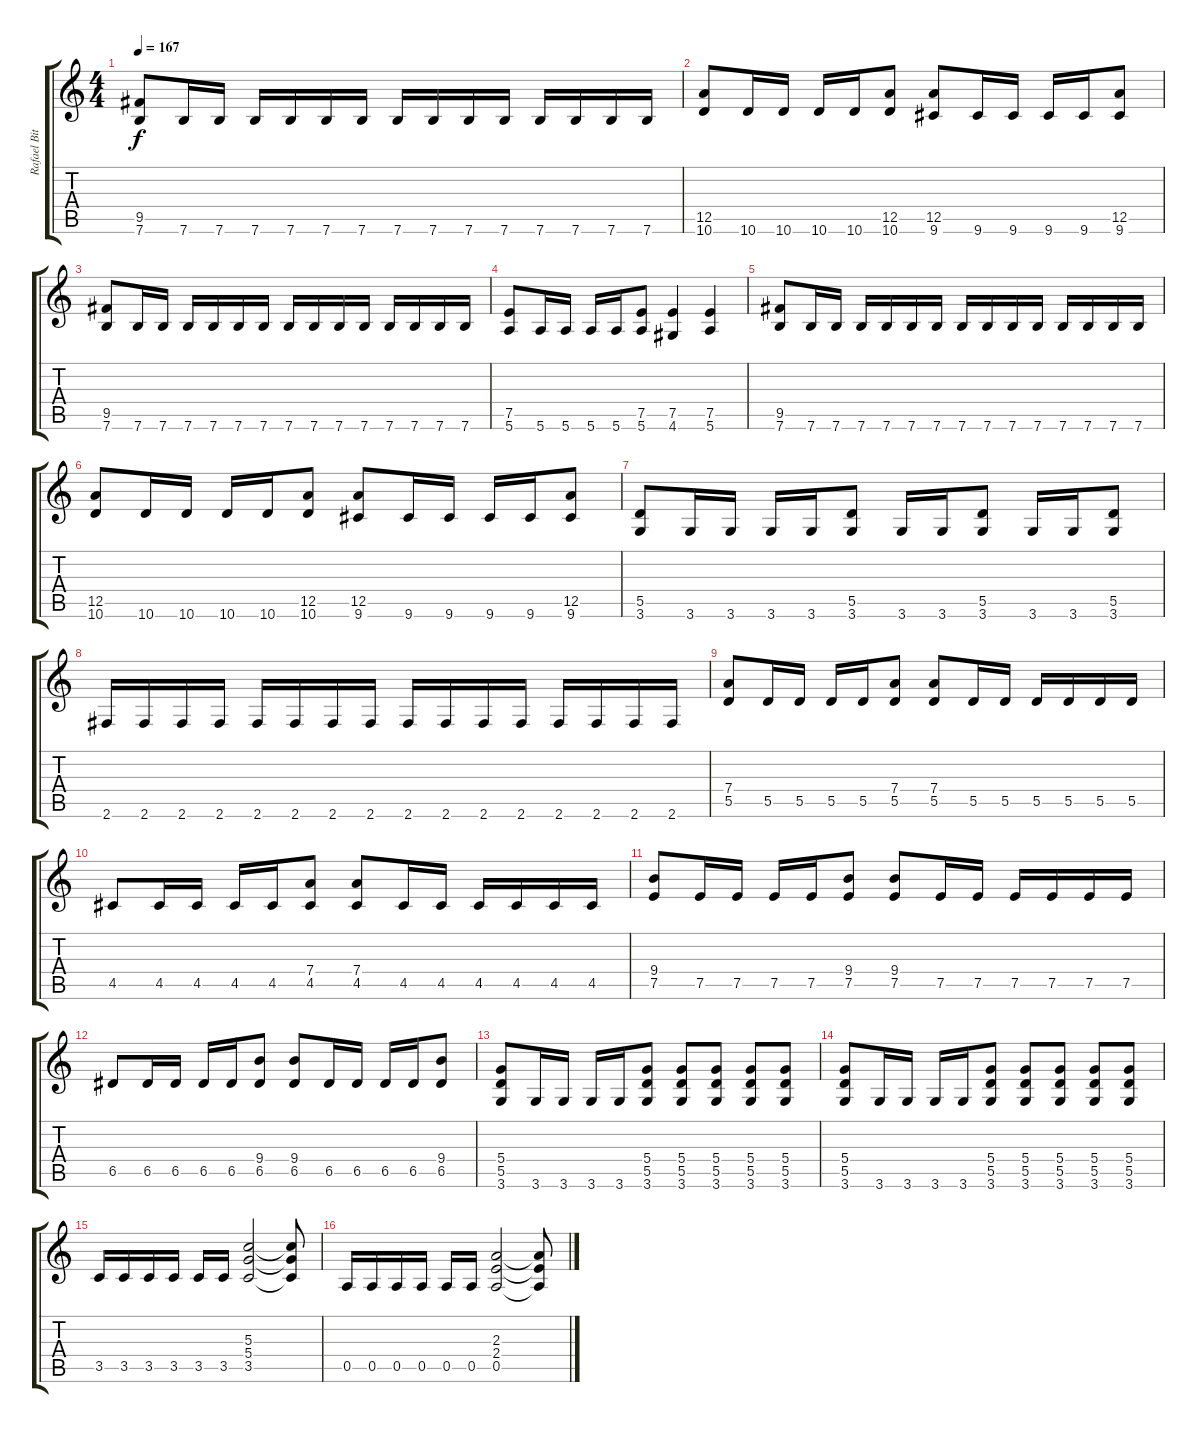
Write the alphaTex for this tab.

\track ("Rafael Bittencourt" "Rafael Bit") {instrument distortionguitar}
\staff {score tabs}
\tuning (E4 B3 G3 D3 A2 E2) {hide}
\ts (4 4)
\tempo 167
\clef g2
\ks c
(9.5 7.6).8{dy f} 7.6.16 7.6.16 7.6.16 7.6.16 7.6.16 7.6.16 7.6.16 7.6.16 7.6.16 7.6.16 7.6.16 7.6.16 7.6.16 7.6.16 |
(12.5 10.6).8 10.6.16 10.6.16 10.6.16 10.6.16 (12.5 10.6).8 (12.5 9.6).8 9.6.16 9.6.16 9.6.16 9.6.16 (12.5 9.6).8 |
(9.5 7.6).8 7.6.16 7.6.16 7.6.16 7.6.16 7.6.16 7.6.16 7.6.16 7.6.16 7.6.16 7.6.16 7.6.16 7.6.16 7.6.16 7.6.16 |
(7.5 5.6).8 5.6.16 5.6.16 5.6.16 5.6.16 (7.5 5.6).8 (7.5 4.6).4 (7.5 5.6).4 |
(9.5 7.6).8 7.6.16 7.6.16 7.6.16 7.6.16 7.6.16 7.6.16 7.6.16 7.6.16 7.6.16 7.6.16 7.6.16 7.6.16 7.6.16 7.6.16 |
(12.5 10.6).8 10.6.16 10.6.16 10.6.16 10.6.16 (12.5 10.6).8 (12.5 9.6).8 9.6.16 9.6.16 9.6.16 9.6.16 (12.5 9.6).8 |
(5.5 3.6).8 3.6.16 3.6.16 3.6.16 3.6.16 (5.5 3.6).8 3.6.16 3.6.16 (5.5 3.6).8 3.6.16 3.6.16 (5.5 3.6).8 |
2.6.16 2.6.16 2.6.16 2.6.16 2.6.16 2.6.16 2.6.16 2.6.16 2.6.16 2.6.16 2.6.16 2.6.16 2.6.16 2.6.16 2.6.16 2.6.16 |
(7.4 5.5).8 5.5.16 5.5.16 5.5.16 5.5.16 (7.4 5.5).8 (7.4 5.5).8 5.5.16 5.5.16 5.5.16 5.5.16 5.5.16 5.5.16 |
4.5.8 4.5.16 4.5.16 4.5.16 4.5.16 (7.4 4.5).8 (7.4 4.5).8 4.5.16 4.5.16 4.5.16 4.5.16 4.5.16 4.5.16 |
(9.4 7.5).8 7.5.16 7.5.16 7.5.16 7.5.16 (9.4 7.5).8 (9.4 7.5).8 7.5.16 7.5.16 7.5.16 7.5.16 7.5.16 7.5.16 |
6.5.8 6.5.16 6.5.16 6.5.16 6.5.16 (9.4 6.5).8 (9.4 6.5).8 6.5.16 6.5.16 6.5.16 6.5.16 (9.4 6.5).8 |
(5.4 5.5 3.6).8 3.6.16 3.6.16 3.6.16 3.6.16 (5.4 5.5 3.6).8 (5.4 5.5 3.6).8 (5.4 5.5 3.6).8 (5.4 5.5 3.6).8 (5.4 5.5 3.6).8 |
(5.4 5.5 3.6).8 3.6.16 3.6.16 3.6.16 3.6.16 (5.4 5.5 3.6).8 (5.4 5.5 3.6).8 (5.4 5.5 3.6).8 (5.4 5.5 3.6).8 (5.4 5.5 3.6).8 |
3.5.16 3.5.16 3.5.16 3.5.16 3.5.16 3.5.16 (5.3 5.4 3.5).2 (5.3{t} 5.4{t} 3.5{t}).8 |
0.5.16 0.5.16 0.5.16 0.5.16 0.5.16 0.5.16 (2.3 2.4 0.5).2 (2.3{t} 2.4{t} 0.5{t}).8
